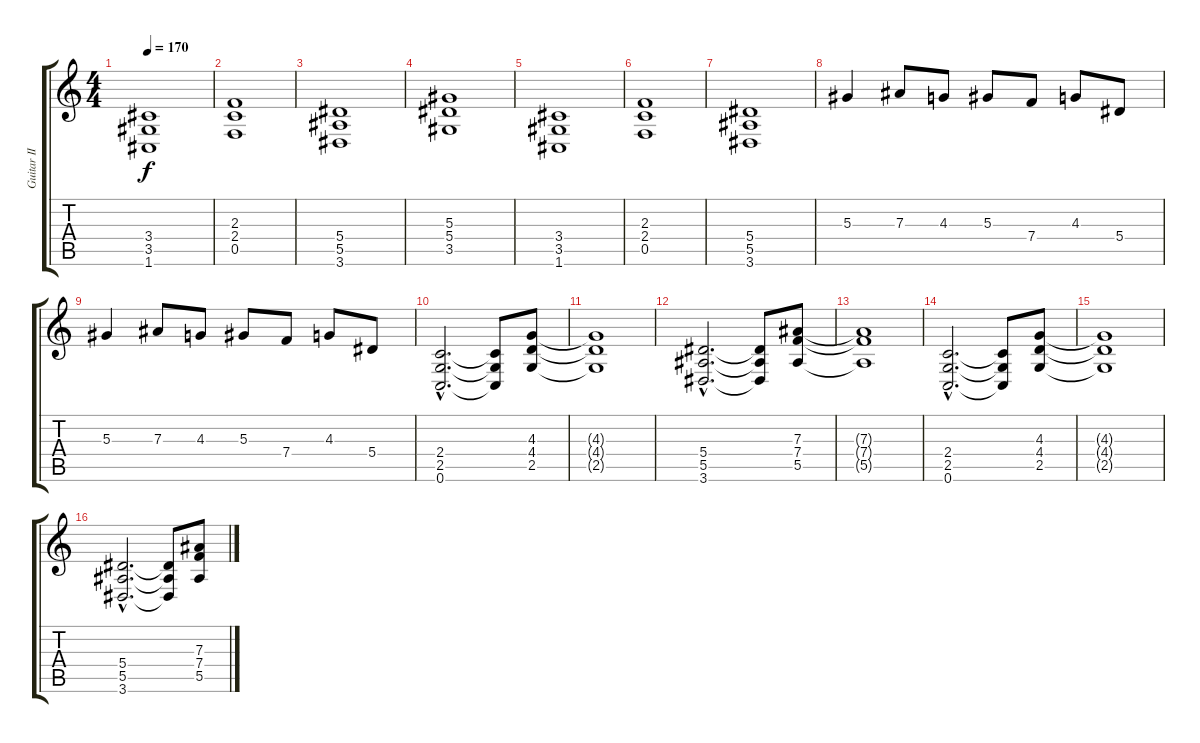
\track ("Guitar II" "Guitar II") {instrument distortionguitar}
\staff {score tabs}
\tuning (C4 G3 Eb3 Bb2 F2 C2) {hide}
\ts (4 4)
\tempo 170
\clef g2
\ks c
(3.4 3.5 1.6).1{dy f} |
(2.3 2.4 0.5).1 |
(5.4 5.5 3.6).1 |
(5.3 5.4 3.5).1 |
(3.4 3.5 1.6).1 |
(2.3 2.4 0.5).1 |
(5.4 5.5 3.6).1 |
5.3.4 7.3.8 4.3.8 5.3.8 7.4.8 4.3.8 5.4.8 |
5.3.4 7.3.8 4.3.8 5.3.8 7.4.8 4.3.8 5.4.8 |
(2.4{hac} 2.5{hac} 0.6{hac}).2{d} (2.4{t} 2.5{t} 0.6{t}).8 (4.3 4.4 2.5).8 |
(4.3{t} 4.4{t} 2.5{t}).1 |
(5.4{hac} 5.5{hac} 3.6{hac}).2{d} (5.4{t} 5.5{t} 3.6{t}).8 (7.3 7.4 5.5).8 |
(7.3{t} 7.4{t} 5.5{t}).1 |
(2.4{hac} 2.5{hac} 0.6{hac}).2{d} (2.4{t} 2.5{t} 0.6{t}).8 (4.3 4.4 2.5).8 |
(4.3{t} 4.4{t} 2.5{t}).1 |
(5.4{hac} 5.5{hac} 3.6{hac}).2{d} (5.4{t} 5.5{t} 3.6{t}).8 (7.3 7.4 5.5).8
